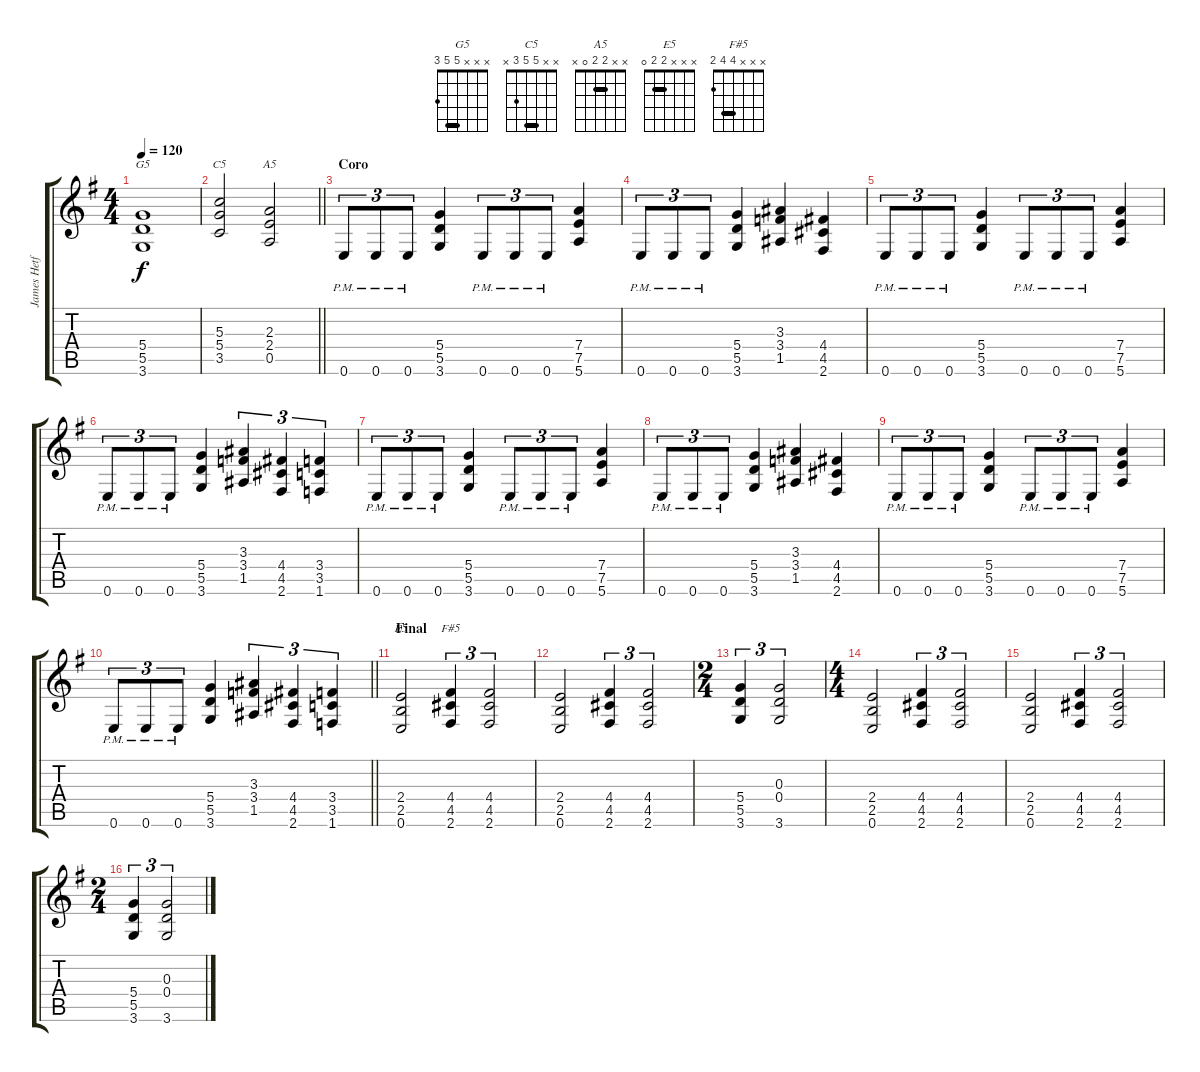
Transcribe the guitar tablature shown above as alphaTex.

\track ("James Hetfield (Rythm)" "James Hetf") {instrument distortionguitar}
\staff {score tabs}
\tuning (E4 B3 G3 D3 A2 E2) {hide}
\chord ("G5" x x x 5 5 3) {barre 5}
\chord ("C5" x x 5 5 3 x) {barre 5}
\chord ("A5" x x 2 2 0 x) {barre 2}
\chord ("E5" x x x 2 2 0) {barre 2}
\chord ("F#5" x x x 4 4 2) {barre 4}
\ts (4 4)
\tempo 120
\clef g2
\ks g
(5.4 5.5 3.6).1{ch "G5" dy f} |
\barLineRight lightlight
(5.3 5.4 3.5).2{ch "C5"} (2.3 2.4 0.5).2{ch "A5"} |
\section ("" "Coro")
0.6{pm}.8{tu (3 2)} 0.6{pm}.8{tu (3 2)} 0.6{pm}.8{tu (3 2)} (5.4 5.5 3.6).4 0.6{pm}.8{tu (3 2)} 0.6{pm}.8{tu (3 2)} 0.6{pm}.8{tu (3 2)} (7.4 7.5 5.6).4 |
0.6{pm}.8{tu (3 2)} 0.6{pm}.8{tu (3 2)} 0.6{pm}.8{tu (3 2)} (5.4 5.5 3.6).4 (3.3 3.4 1.5).4 (4.4 4.5 2.6).4 |
0.6{pm}.8{tu (3 2)} 0.6{pm}.8{tu (3 2)} 0.6{pm}.8{tu (3 2)} (5.4 5.5 3.6).4 0.6{pm}.8{tu (3 2)} 0.6{pm}.8{tu (3 2)} 0.6{pm}.8{tu (3 2)} (7.4 7.5 5.6).4 |
0.6{pm}.8{tu (3 2)} 0.6{pm}.8{tu (3 2)} 0.6{pm}.8{tu (3 2)} (5.4 5.5 3.6).4 (3.3 3.4 1.5).4{tu (3 2)} (4.4 4.5 2.6).4{tu (3 2)} (3.4 3.5 1.6).4{tu (3 2)} |
0.6{pm}.8{tu (3 2)} 0.6{pm}.8{tu (3 2)} 0.6{pm}.8{tu (3 2)} (5.4 5.5 3.6).4 0.6{pm}.8{tu (3 2)} 0.6{pm}.8{tu (3 2)} 0.6{pm}.8{tu (3 2)} (7.4 7.5 5.6).4 |
0.6{pm}.8{tu (3 2)} 0.6{pm}.8{tu (3 2)} 0.6{pm}.8{tu (3 2)} (5.4 5.5 3.6).4 (3.3 3.4 1.5).4 (4.4 4.5 2.6).4 |
0.6{pm}.8{tu (3 2)} 0.6{pm}.8{tu (3 2)} 0.6{pm}.8{tu (3 2)} (5.4 5.5 3.6).4 0.6{pm}.8{tu (3 2)} 0.6{pm}.8{tu (3 2)} 0.6{pm}.8{tu (3 2)} (7.4 7.5 5.6).4 |
\barLineRight lightlight
0.6{pm}.8{tu (3 2)} 0.6{pm}.8{tu (3 2)} 0.6{pm}.8{tu (3 2)} (5.4 5.5 3.6).4 (3.3 3.4 1.5).4{tu (3 2)} (4.4 4.5 2.6).4{tu (3 2)} (3.4 3.5 1.6).4{tu (3 2)} |
\section ("" "Final")
(2.4 2.5 0.6).2{ch "E5"} (4.4 4.5 2.6).4{tu (3 2) ch "F#5"} (4.4 4.5 2.6).2{tu (3 2)} |
(2.4 2.5 0.6).2 (4.4 4.5 2.6).4{tu (3 2)} (4.4 4.5 2.6).2{tu (3 2)} |
\ts (2 4)
(5.4 5.5 3.6).4{tu (3 2)} (0.3 0.4 3.6).2{tu (3 2)} |
\ts (4 4)
(2.4 2.5 0.6).2 (4.4 4.5 2.6).4{tu (3 2)} (4.4 4.5 2.6).2{tu (3 2)} |
(2.4 2.5 0.6).2 (4.4 4.5 2.6).4{tu (3 2)} (4.4 4.5 2.6).2{tu (3 2)} |
\ts (2 4)
(5.4 5.5 3.6).4{tu (3 2)} (0.3 0.4 3.6).2{tu (3 2)}
